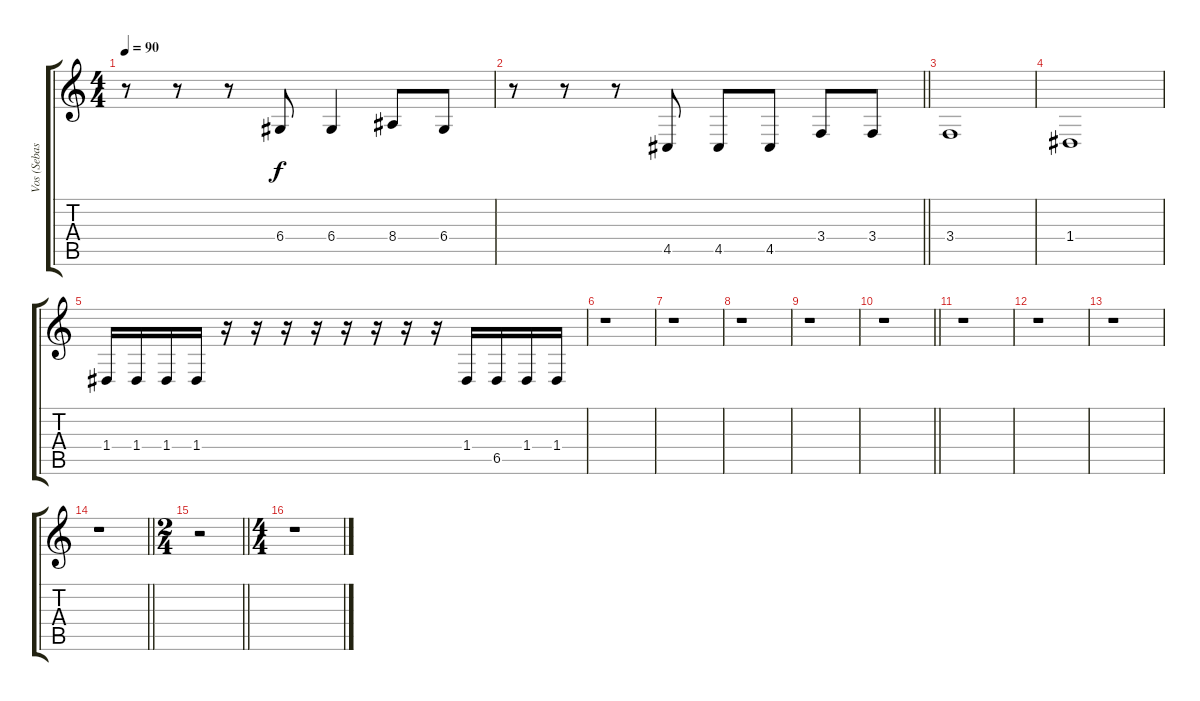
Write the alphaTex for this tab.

\track ("Vos (Sebastian)" "Vos (Sebas") {instrument choiraahs}
\staff {score tabs}
\tuning (E4 B3 G3 D3 A2 E2) {hide}
\ts (4 4)
\tempo 90
\clef g2
\ks c
r.8{dy f} r.8 r.8 6.4.8 6.4.4 8.4.8 6.4.8 |
\barLineRight lightlight
r.8 r.8 r.8 4.5.8 4.5.8 4.5.8 3.4.8 3.4.8 |
3.4.1 |
1.4.1 |
1.4.16 1.4.16 1.4.16 1.4.16 r.16 r.16 r.16 r.16 r.16 r.16 r.16 r.16 1.4.16 6.5.16 1.4.16 1.4.16 |
r.1 |
r.1 |
r.1 |
r.1 |
\barLineRight lightlight
r.1 |
r.1 |
r.1 |
r.1 |
\barLineRight lightlight
r.1 |
\ts (2 4)
\barLineRight lightlight
r.2 |
\ts (4 4)
r.1
